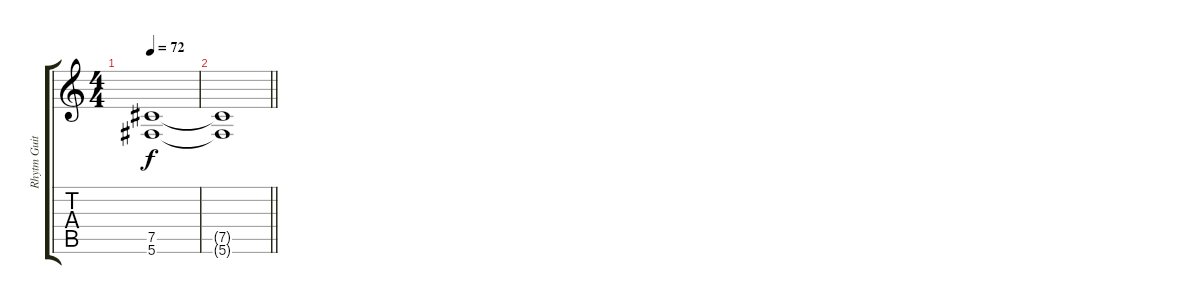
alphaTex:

\track ("Rhytm Guitar 1" "Rhytm Guit") {instrument distortionguitar}
\staff {score tabs}
\tuning (Db4 Ab3 E3 B2 Gb2 Db2) {hide}
\ts (4 4)
\tempo 72
\clef g2
\ks c
(7.5{t} 5.6{t}).1{dy f} |
\barLineRight lightlight
(7.5{t} 5.6{t}).1
